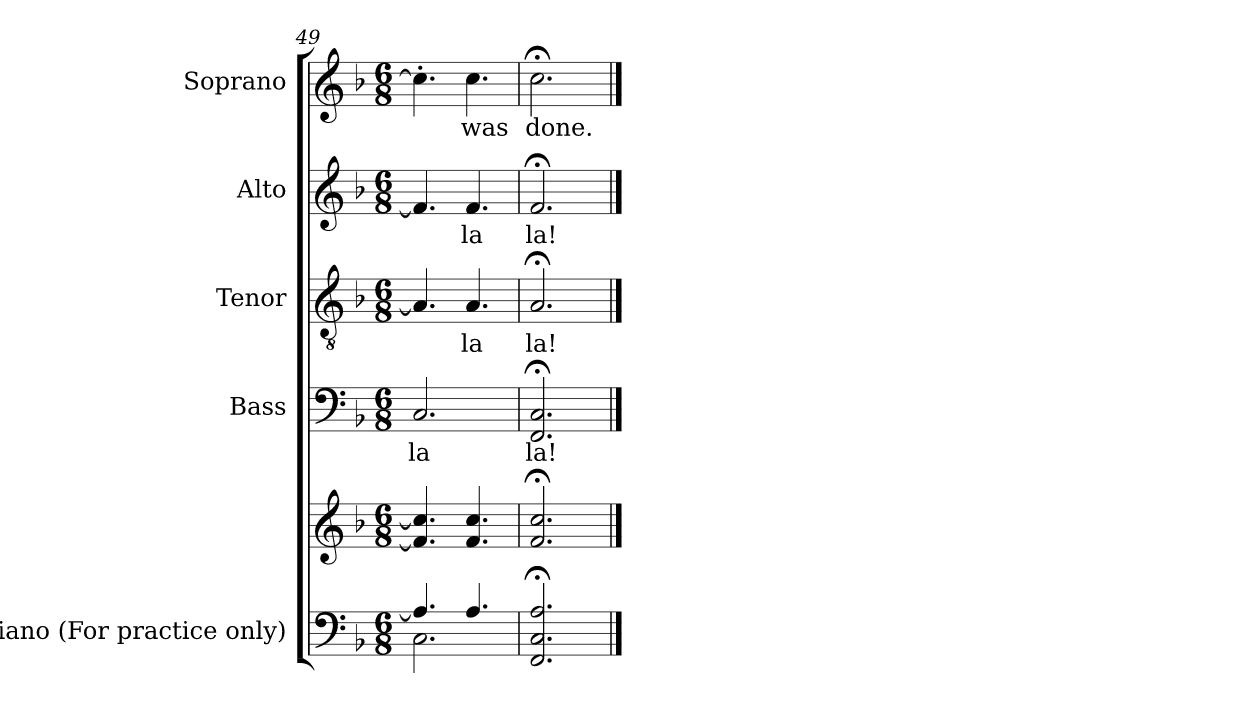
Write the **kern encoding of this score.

**kern	**kern	**kern	**text	**kern	**text	**kern	**text	**kern	**text
*part5	*part5	*part4	*part4	*part3	*part3	*part2	*part2	*part1	*part1
*staff6	*staff5	*staff4	*staff4	*staff3	*staff3	*staff2	*staff2	*staff1	*staff1
*I"Piano (For  practice  only)	*	*I"Bass	*	*I"Tenor	*	*I"Alto	*	*I"Soprano	*
*I'Pno.	*	*I'B.	*	*I'T.	*	*I'A.	*	*I'S.	*
*clefF4	*clefG2	*clefF4	*	*clefGv2	*	*clefG2	*	*clefG2	*
*	*	*	*	*ITrd7c12	*	*	*	*	*
*k[b-]	*k[b-]	*k[b-]	*	*k[b-]	*	*k[b-]	*	*k[b-]	*
*F:	*F:	*F:	*	*F:	*	*F:	*	*F:	*
*M6/8	*M6/8	*M6/8	*	*M6/8	*	*M6/8	*	*M6/8	*
=49	=49	=49	=49	=49	=49	=49	=49	=49	=49
*^	*	*	*	*	*	*	*	*	*
!	!	!	!	!LO:LY:b:color=#000000	!	!	!	!	!	!
4.Ai/]	2.Ci\	4.fi/] 4.cci]	2.Ci/	la	4.AAi/]	.	4.fi/]	.	4.cc'i\]	.
!	!	!	!	!	!	!LO:LY:b:color=#000000	!	!	!	!
!	!	!	!	!	!	!	!	!LO:LY:b:color=#000000	!	!
!	!	!	!	!	!	!	!	!	!	!LO:LY:b:color=#000000
4.Ai/	.	4.fi/ 4.cci	.	.	4.AAi/	la	4.fi/	la	4.cci\	was
*v	*v	*	*	*	*	*	*	*	*	*
=50	=50	=50	=50	=50	=50	=50	=50	=50	=50
!	!	!	!LO:LY:b:color=#000000	!	!	!	!	!	!
!	!	!	!	!	!LO:LY:b:color=#000000	!	!	!	!
!	!	!	!	!	!	!	!LO:LY:b:color=#000000	!	!
!	!	!	!	!	!	!	!	!	!LO:LY:b:color=#000000
2.FFi/; 2.Ci; 2.Ai;	2.fi/; 2.cci;	2.FFi/; 2.Ci;	la!	2.AA;i/	la!	2.f;i/	la!	2.cc;i\	done.
==	==	==	==	==	==	==	==	==	==
*-	*-	*-	*-	*-	*-	*-	*-	*-	*-
